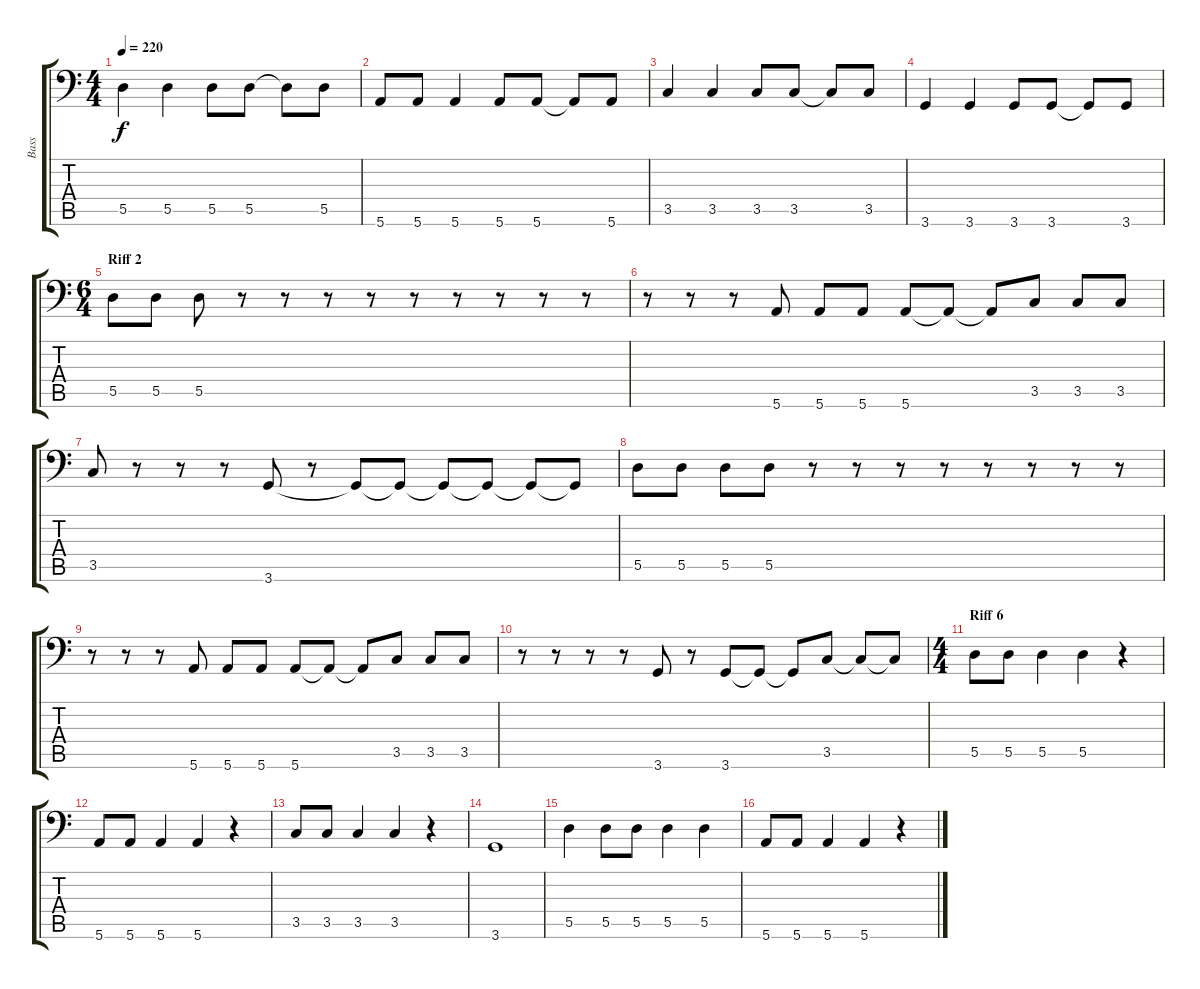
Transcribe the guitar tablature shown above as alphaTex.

\track ("Bass" "Bass") {instrument electricbasspick}
\staff {score tabs}
\tuning (E3 B2 G2 D2 A1 E1) {hide}
\ts (4 4)
\tempo 220
\clef f4
\ks c
5.5.4{dy f} 5.5.4 5.5.8 5.5.8 5.5{t}.8 5.5.8 |
5.6.8 5.6.8 5.6.4 5.6.8 5.6.8 5.6{t}.8 5.6.8 |
3.5.4 3.5.4 3.5.8 3.5.8 3.5{t}.8 3.5.8 |
3.6.4 3.6.4 3.6.8 3.6.8 3.6{t}.8 3.6.8 |
\ts (6 4)
\section ("" "Riff 2")
5.5.8 5.5.8 5.5.8 r.8 r.8 r.8 r.8 r.8 r.8 r.8 r.8 r.8 |
r.8 r.8 r.8 5.6.8 5.6.8 5.6.8 5.6.8 5.6{t}.8 5.6{t}.8 3.5.8 3.5.8 3.5.8 |
3.5.8 r.8 r.8 r.8 3.6.8 r.8 3.6{t}.8 3.6{t}.8 3.6{t}.8 3.6{t}.8 3.6{t}.8 3.6{t}.8 |
5.5.8 5.5.8 5.5.8 5.5.8 r.8 r.8 r.8 r.8 r.8 r.8 r.8 r.8 |
r.8 r.8 r.8 5.6.8 5.6.8 5.6.8 5.6.8 5.6{t}.8 5.6{t}.8 3.5.8 3.5.8 3.5.8 |
r.8 r.8 r.8 r.8 3.6.8 r.8 3.6.8 3.6{t}.8 3.6{t}.8 3.5.8 3.5{t}.8 3.5{t}.8 |
\ts (4 4)
\section ("" "Riff 6")
5.5.8 5.5.8 5.5.4 5.5.4 r.4 |
5.6.8 5.6.8 5.6.4 5.6.4 r.4 |
3.5.8 3.5.8 3.5.4 3.5.4 r.4 |
3.6.1 |
5.5.4 5.5.8 5.5.8 5.5.4 5.5.4 |
5.6.8 5.6.8 5.6.4 5.6.4 r.4
